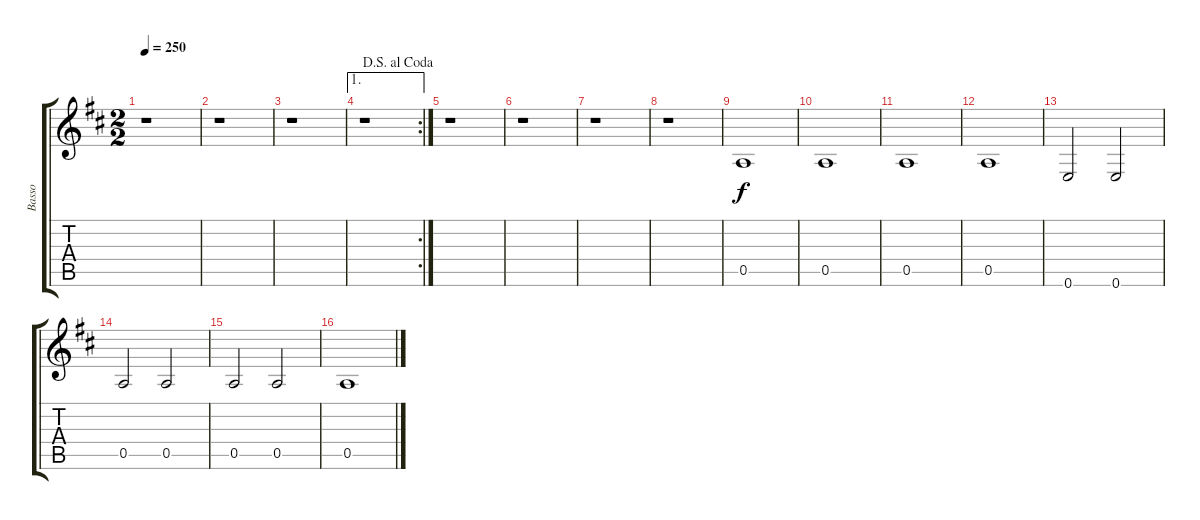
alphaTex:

\track ("Basso" "Basso") {instrument electricbassfinger bank 100}
\staff {score tabs}
\tuning (E4 B3 G3 D3 A2 E2) {hide}
\ts (2 2)
\tempo 250
\clef g2
\ks d
r.1{dy f} |
r.1 |
r.1 |
\ae 1
\rc 2
\jump dalsegnoalcoda
r.1 |
r.1 |
r.1 |
r.1 |
r.1 |
0.5.1 |
0.5.1 |
0.5.1 |
0.5.1 |
0.6.2 0.6.2 |
0.5.2 0.5.2 |
0.5.2 0.5.2 |
0.5.1
